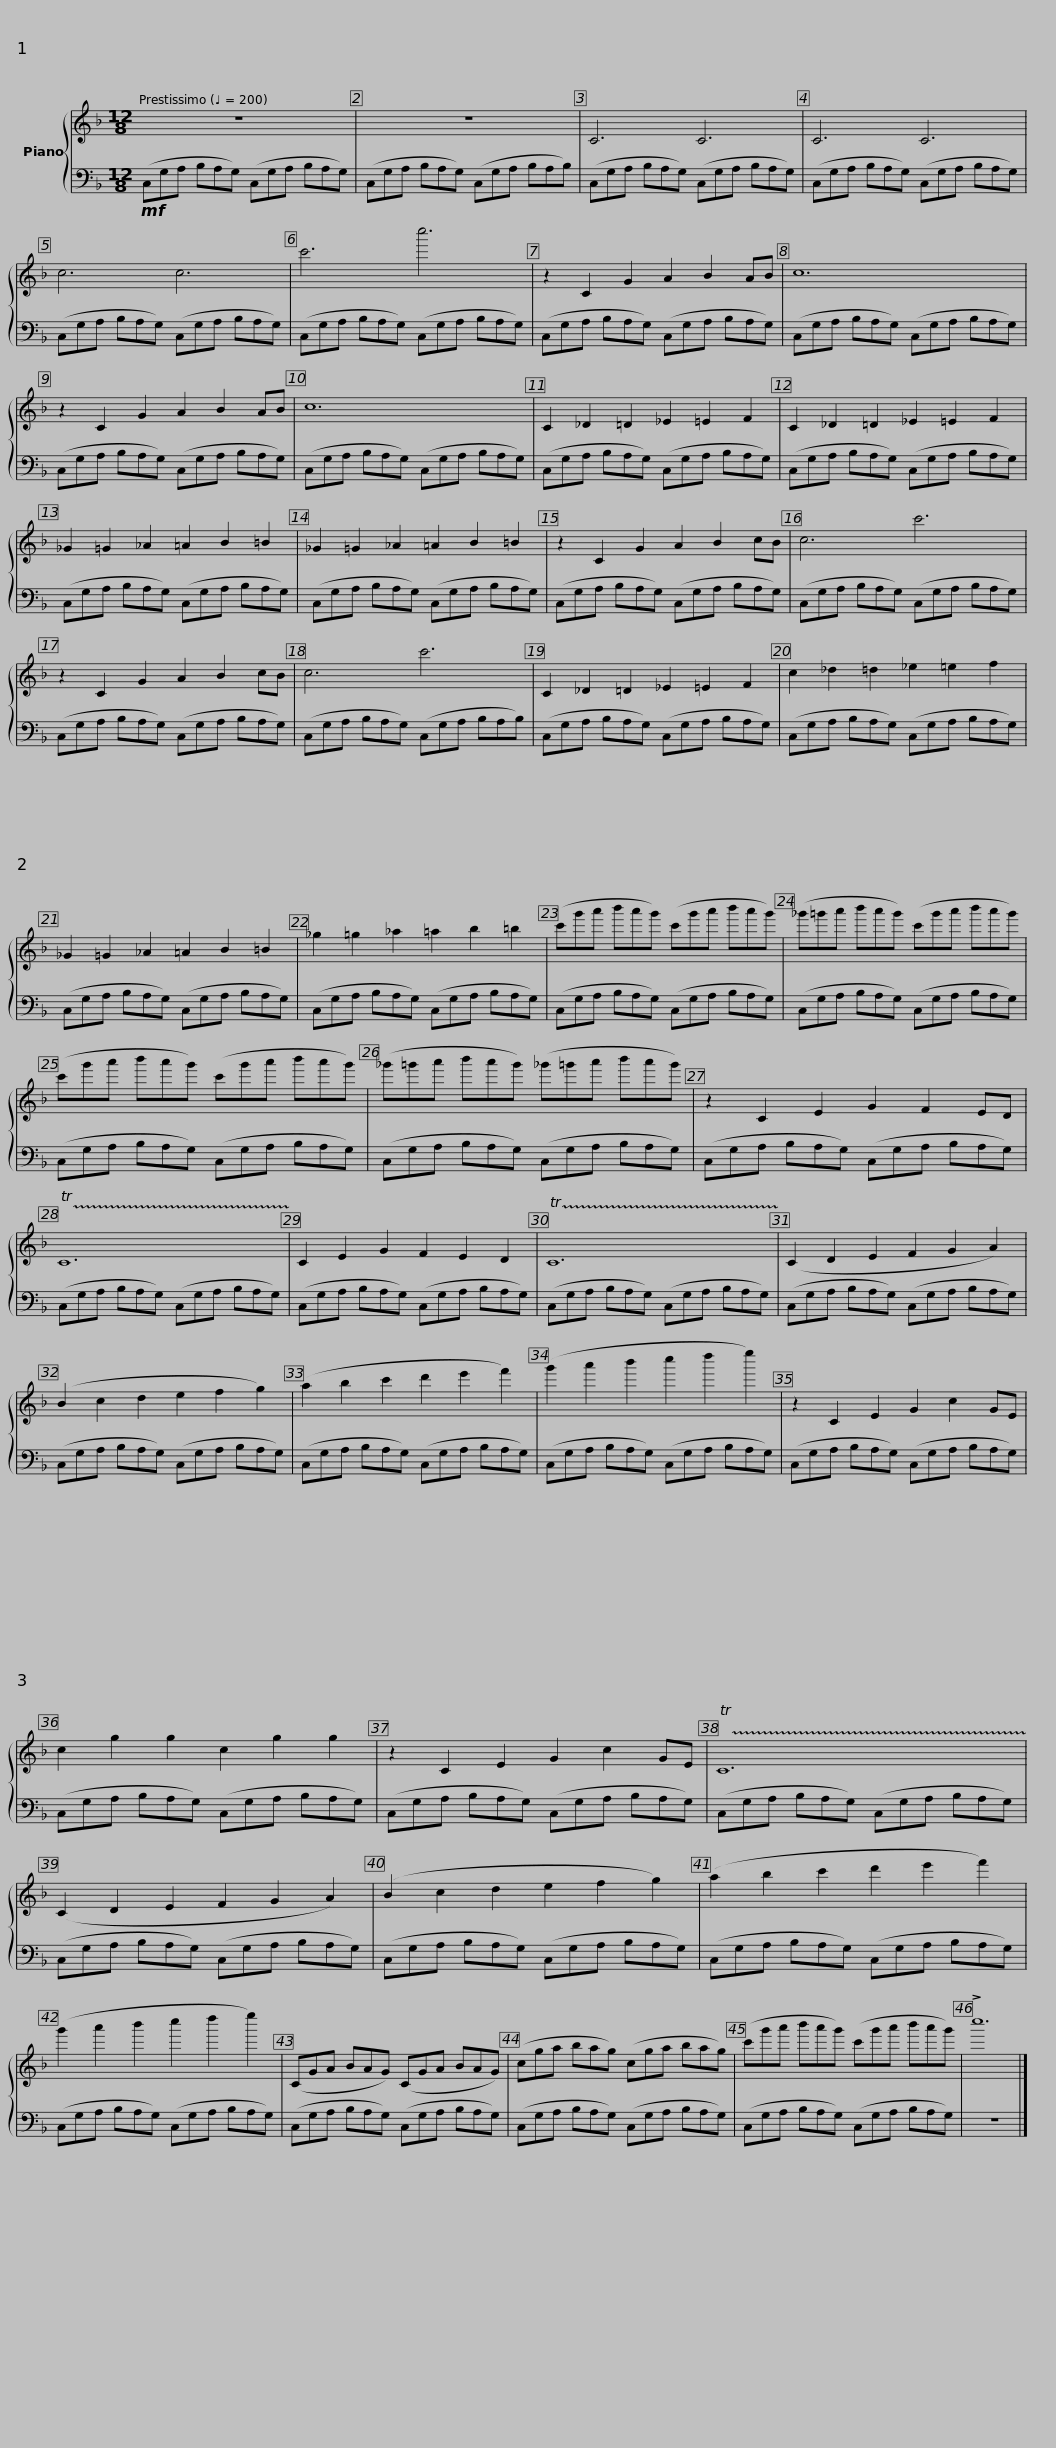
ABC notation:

X:1
%%score { 1 | 2 }
L:1/8
M:12/8
I:linebreak $
K:F
V:1 treble
V:2 bass
V:1
 z12 | z12 | C6 C6 |$ C6 C6 | c6 c6 | %5
 c'6 c''6 |$ z2 C2 G2 A2 B2 AB | c12 | z2 C2 G2 A2 B2 AB |$ c12 | %10
 C2 _D2 =D2 _E2 =E2 F2 | C2 _D2 =D2 _E2 =E2 F2 |$ _G2 =G2 _A2 =A2 B2 =B2 | _G2 =G2 _A2 =A2 B2 =B2 | z2 C2 G2 A2 B2 cB |$ %15
 c6 c'6 | z2 C2 G2 A2 B2 cB | c6 c'6 |$ C2 _D2 =D2 _E2 =E2 F2 | c2 _d2 =d2 _e2 =e2 f2 | %20
 _G2 =G2 _A2 =A2 B2 =B2 |$ _g2 =g2 _a2 =a2 b2 =b2 | (c'g'a' b'a'g') (c'g'a' b'a'g') |$ (_g'=g'a' b'a'g') (c'g'a' b'a'g') | (c'g'a' b'a'g') (c'g'a' b'a'g') |$ %25
 (_g'=g'a' b'a'g') (_g'=g'a' b'a'g') | z2 C2 E2 G2 F2 ED | !trill(!TC12!trill)! |$ C2 E2 G2 F2 E2 D2 | !trill(!TC12!trill)! | %30
 (C2 D2 E2 F2 G2 A2) |$ (B2 c2 d2 e2 f2 g2) | (a2 b2 c'2 d'2 e'2 f'2) | (g'2 a'2 b'2 c''2 d''2 e''2) |$ z2 C2 E2 G2 c2 GE | %35
 c2 g2 g2 c2 g2 g2 | z2 C2 E2 G2 c2 GE |$ !trill(!TC12!trill)! | (C2 D2 E2 F2 G2 A2) | (B2 c2 d2 e2 f2 g2) |$ %40
 (a2 b2 c'2 d'2 e'2 f'2) | (g'2 a'2 b'2 c''2 d''2 e''2) | (CGA BAG) (CGA BAG) |$ (cga bag) (cga bag) | (c'g'a' b'a'g') (c'g'a' b'a'g') | %45
 !>!c''12 |] %46
V:2
!mf! (C,G,A, B,A,G,) (C,G,A, B,A,G,) | (C,G,A, B,A,G,) (C,G,A, B,A,B,) | (C,G,A, B,A,G,) (C,G,A, B,A,G,) |$ (C,G,A, B,A,G,) (C,G,A, B,A,G,) | (C,G,A, B,A,G,) (C,G,A, B,A,G,) | %5
 (C,G,A, B,A,G,) (C,G,A, B,A,G,) |$ (C,G,A, B,A,G,) (C,G,A, B,A,G,) | (C,G,A, B,A,G,) (C,G,A, B,A,G,) | (C,G,A, B,A,G,) (C,G,A, B,A,G,) |$ (C,G,A, B,A,G,) (C,G,A, B,A,G,) | %10
 (C,G,A, B,A,G,) (C,G,A, B,A,G,) | (C,G,A, B,A,G,) (C,G,A, B,A,G,) |$ (C,G,A, B,A,G,) (C,G,A, B,A,G,) | (C,G,A, B,A,G,) (C,G,A, B,A,G,) | (C,G,A, B,A,G,) (C,G,A, B,A,G,) |$ %15
 (C,G,A, B,A,G,) (C,G,A, B,A,G,) | (C,G,A, B,A,G,) (C,G,A, B,A,G,) | (C,G,A, B,A,G,) (C,G,A, B,A,B,) |$ (C,G,A, B,A,G,) (C,G,A, B,A,G,) | (C,G,A, B,A,G,) (C,G,A, B,A,G,) | %20
 (C,G,A, B,A,G,) (C,G,A, B,A,G,) |$ (C,G,A, B,A,G,) (C,G,A, B,A,G,) | (C,G,A, B,A,G,) (C,G,A, B,A,G,) |$ (C,G,A, B,A,G,) (C,G,A, B,A,G,) | (C,G,A, B,A,G,) (C,G,A, B,A,G,) |$ %25
 (C,G,A, B,A,G,) (C,G,A, B,A,G,) | (C,G,A, B,A,G,) (C,G,A, B,A,G,) | (C,G,A, B,A,G,) (C,G,A, B,A,G,) |$ (C,G,A, B,A,G,) (C,G,A, B,A,G,) | (C,G,A, B,A,G,) (C,G,A, B,A,G,) | %30
 (C,G,A, B,A,G,) (C,G,A, B,A,G,) |$ (C,G,A, B,A,G,) (C,G,A, B,A,G,) | (C,G,A, B,A,G,) (C,G,A, B,A,G,) | (C,G,A, B,A,G,) (C,G,A, B,A,G,) |$ (C,G,A, B,A,G,) (C,G,A, B,A,G,) | %35
 (C,G,A, B,A,G,) (C,G,A, B,A,G,) | (C,G,A, B,A,G,) (C,G,A, B,A,G,) |$ (C,G,A, B,A,G,) (C,G,A, B,A,G,) | (C,G,A, B,A,G,) (C,G,A, B,A,G,) | (C,G,A, B,A,G,) (C,G,A, B,A,G,) |$ %40
 (C,G,A, B,A,G,) (C,G,A, B,A,G,) | (C,G,A, B,A,G,) (C,G,A, B,A,G,) | (C,G,A, B,A,G,) (C,G,A, B,A,G,) |$ (C,G,A, B,A,G,) (C,G,A, B,A,G,) | (C,G,A, B,A,G,) (C,G,A, B,A,G,) | %45
 z12 |] %46
